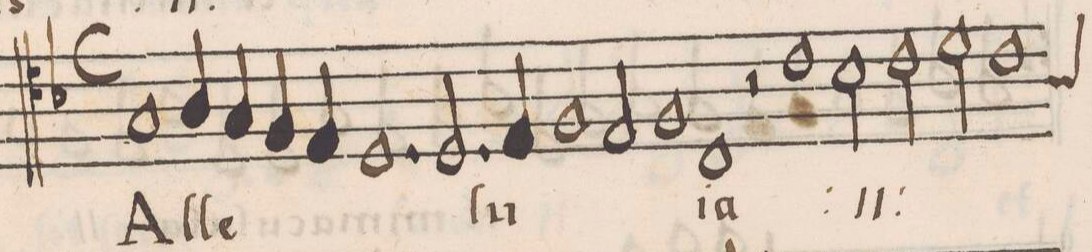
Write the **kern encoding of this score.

**kern	**text
*I"ALTVS	*
*clefC4	*
*k[b-]	*
*met(C)	*
*M2/1	*
1G	Al-
4A/	-le-
4G/	.
4F/	.
4E/	.
=2-	=2-
1.D	.
2.D/	-lu-
=3-	=3-
4E/	.
1F	.
2E/	.
=4-	=4-
1F	.
1C	-ia
=5-	=5-
2r	.
*	*ij
1c	Al-
*2\right	*
2B-\	.
=6-	=6-
2c\	.
2d\	.
*custos:A	*
1c	.
=7-	=7-
*-	*-
